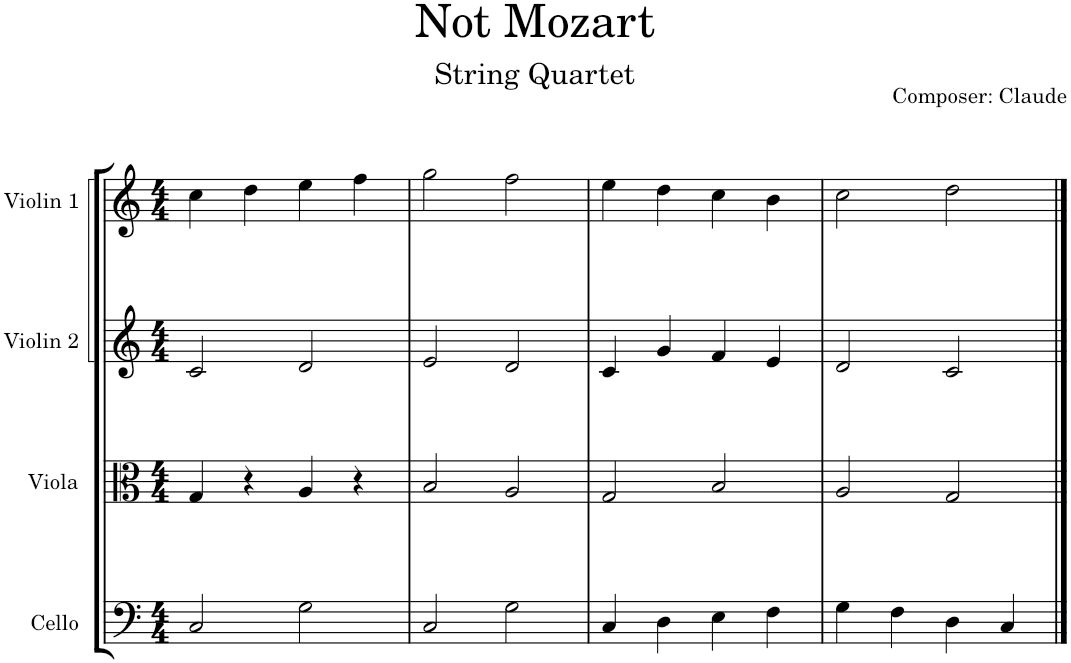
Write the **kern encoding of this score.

**kern	**kern	**kern	**kern
*part4	*part3	*part2	*part1
*staff4	*staff3	*staff2	*staff1
*I"Cello	*I"Viola	*I"Violin 2	*I"Violin 1
*	*I'Vla.	*I'Vln. 2	*I'Vln. 1
*clefF4	*clefC3	*clefG2	*clefG2
*k[]	*k[]	*k[]	*k[]
*M4/4	*M4/4	*M4/4	*M4/4
=1	=1	=1	=1
2C/	4G/	2c/	4cc\
.	4r	.	4dd\
2G\	4A/	2d/	4ee\
.	4r	.	4ff\
=2	=2	=2	=2
2C/	2B/	2e/	2gg\
2G\	2A/	2d/	2ff\
=3	=3	=3	=3
4C/	2G/	4c/	4ee\
4D\	.	4g/	4dd\
4E\	2B/	4f/	4cc\
4F\	.	4e/	4b\
=4	=4	=4	=4
4G\	2A/	2d/	2cc\
4F\	.	.	.
4D\	2G/	2c/	2dd\
4C/	.	.	.
==	==	==	==
*-	*-	*-	*-
